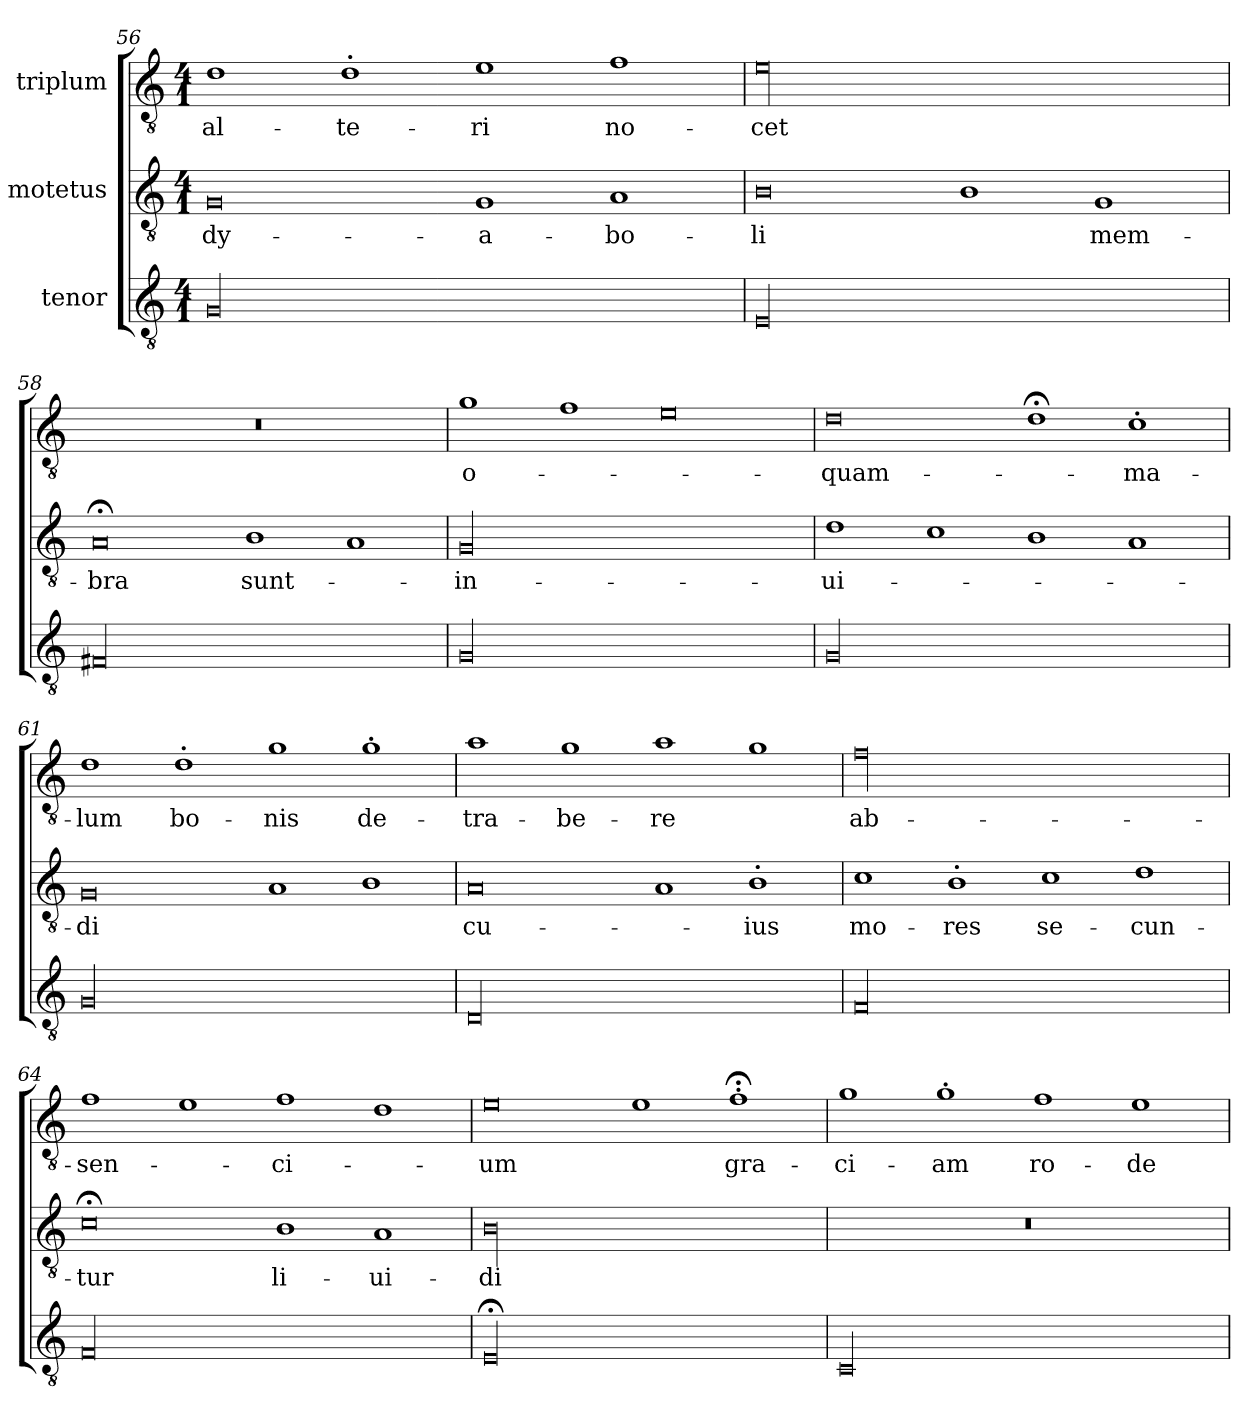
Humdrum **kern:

**kern	**kern	**text	**kern	**text
*part3	*part2	*part2	*part1	*part1
*staff3	*staff2	*staff2	*staff1	*staff1
*I"tenor	*I"motetus	*	*I"triplum	*
*clefGv2	*clefGv2	*	*clefGv2	*
*k[]	*k[]	*	*k[]	*
*C:	*C:	*	*C:	*
*M4/1	*M4/1	*	*M4/1	*
=56	=56	=56	=56	=56
00G/	0G/	dy-	1d\	al-
.	.	.	1d'\	-te-
.	1G/	-a-	1e\	-ri
.	1A/	-bo-	1f\	no-
=57	=57	=57	=57	=57
00E/	0B\	-li	00e\	-cet
.	1B\	.	.	.
.	1G/	mem-	.	.
=58	=58	=58	=58	=58
00F#X/	0A;</	-bra	00r	.
.	1B\	sunt-	.	.
.	1A/	.	.	.
=59	=59	=59	=59	=59
00G/	00G/	in-	1g\	o-
.	.	.	1f\	.
.	.	.	0e\	.
=60	=60	=60	=60	=60
00G/	1d\	-ui-	0d\	quam-
.	1c\	.	.	.
.	1B\	.	1d;<\	.
.	1A/	.	1c'\	ma-
=61	=61	=61	=61	=61
00G/	0G/	-di	1d\	-lum
.	.	.	1d'\	bo-
.	1A/	.	1g\	-nis
.	1B\	.	1g'\	de-
=62	=62	=62	=62	=62
00D/	0A/	cu-	1a\	-tra-
.	.	.	1g\	-be-
.	1A/	.	1a\	-re
.	1B'\	-ius	1g\	.
=63	=63	=63	=63	=63
00F/	1c\	mo-	00f\	ab-
.	1B'\	-res	.	.
.	1c\	se-	.	.
.	1d\	-cun-	.	.
=64	=64	=64	=64	=64
00F/	0c;<\	-tur	1f\	-sen-
.	.	.	1e\	.
.	1B\	li-	1f\	-ci-
.	1A/	-ui-	1d\	.
=65	=65	=65	=65	=65
00E;</	00B\	-di	0e\	-um
.	.	.	1e\	.
.	.	.	1f;<'\	gra-
=66	=66	=66	=66	=66
00C/	00r	.	1g\	-ci-
.	.	.	1g'\	-am
.	.	.	1f\	ro-
.	.	.	1e\	-de-
=	=	=	=	=
*-	*-	*-	*-	*-
